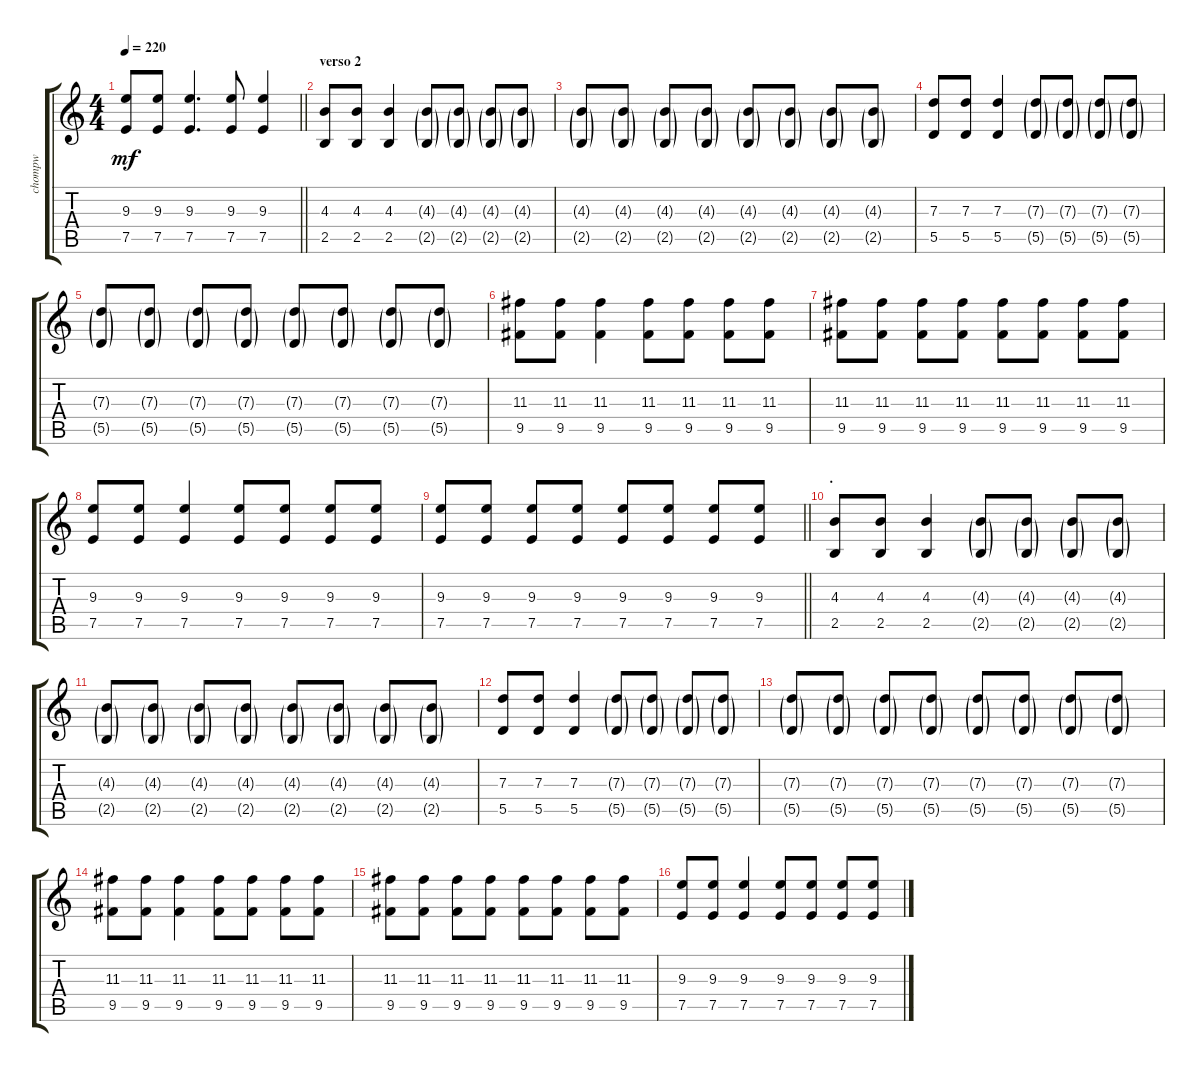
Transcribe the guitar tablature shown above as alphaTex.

\track ("chompw" "chompw") {instrument distortionguitar}
\staff {score tabs}
\tuning (E4 B3 G3 D3 A2 E2) {hide}
\ts (4 4)
\tempo 220
\clef g2
\barLineRight lightlight
\ks c
(9.3{t} 7.5{t}).8{dy mf} (9.3 7.5).8 (9.3 7.5).4{d} (9.3 7.5).8 (9.3 7.5).4 |
\section ("" "verso 2")
(4.3 2.5).8 (4.3 2.5).8 (4.3 2.5).4 (4.3{g} 2.5{g}).8 (4.3{g} 2.5{g}).8 (4.3{g} 2.5{g}).8 (4.3{g} 2.5{g}).8 |
(4.3{g} 2.5{g}).8 (4.3{g} 2.5{g}).8 (4.3{g} 2.5{g}).8 (4.3{g} 2.5{g}).8 (4.3{g} 2.5{g}).8 (4.3{g} 2.5{g}).8 (4.3{g} 2.5{g}).8 (4.3{g} 2.5{g}).8 |
(7.3 5.5).8 (7.3 5.5).8 (7.3 5.5).4 (7.3{g} 5.5{g}).8 (7.3{g} 5.5{g}).8 (7.3{g} 5.5{g}).8 (7.3{g} 5.5{g}).8 |
(7.3{g} 5.5{g}).8 (7.3{g} 5.5{g}).8 (7.3{g} 5.5{g}).8 (7.3{g} 5.5{g}).8 (7.3{g} 5.5{g}).8 (7.3{g} 5.5{g}).8 (7.3{g} 5.5{g}).8 (7.3{g} 5.5{g}).8 |
(11.3 9.5).8 (11.3 9.5).8 (11.3 9.5).4 (11.3 9.5).8 (11.3 9.5).8 (11.3 9.5).8 (11.3 9.5).8 |
(11.3 9.5).8 (11.3 9.5).8 (11.3 9.5).8 (11.3 9.5).8 (11.3 9.5).8 (11.3 9.5).8 (11.3 9.5).8 (11.3 9.5).8 |
(9.3 7.5).8 (9.3 7.5).8 (9.3 7.5).4 (9.3 7.5).8 (9.3 7.5).8 (9.3 7.5).8 (9.3 7.5).8 |
\barLineRight lightlight
(9.3 7.5).8 (9.3 7.5).8 (9.3 7.5).8 (9.3 7.5).8 (9.3 7.5).8 (9.3 7.5).8 (9.3 7.5).8 (9.3 7.5).8 |
\section ("" ".")
(4.3 2.5).8 (4.3 2.5).8 (4.3 2.5).4 (4.3{g} 2.5{g}).8 (4.3{g} 2.5{g}).8 (4.3{g} 2.5{g}).8 (4.3{g} 2.5{g}).8 |
(4.3{g} 2.5{g}).8 (4.3{g} 2.5{g}).8 (4.3{g} 2.5{g}).8 (4.3{g} 2.5{g}).8 (4.3{g} 2.5{g}).8 (4.3{g} 2.5{g}).8 (4.3{g} 2.5{g}).8 (4.3{g} 2.5{g}).8 |
(7.3 5.5).8 (7.3 5.5).8 (7.3 5.5).4 (7.3{g} 5.5{g}).8 (7.3{g} 5.5{g}).8 (7.3{g} 5.5{g}).8 (7.3{g} 5.5{g}).8 |
(7.3{g} 5.5{g}).8 (7.3{g} 5.5{g}).8 (7.3{g} 5.5{g}).8 (7.3{g} 5.5{g}).8 (7.3{g} 5.5{g}).8 (7.3{g} 5.5{g}).8 (7.3{g} 5.5{g}).8 (7.3{g} 5.5{g}).8 |
(11.3 9.5).8 (11.3 9.5).8 (11.3 9.5).4 (11.3 9.5).8 (11.3 9.5).8 (11.3 9.5).8 (11.3 9.5).8 |
(11.3 9.5).8 (11.3 9.5).8 (11.3 9.5).8 (11.3 9.5).8 (11.3 9.5).8 (11.3 9.5).8 (11.3 9.5).8 (11.3 9.5).8 |
(9.3 7.5).8 (9.3 7.5).8 (9.3 7.5).4 (9.3 7.5).8 (9.3 7.5).8 (9.3 7.5).8 (9.3 7.5).8
